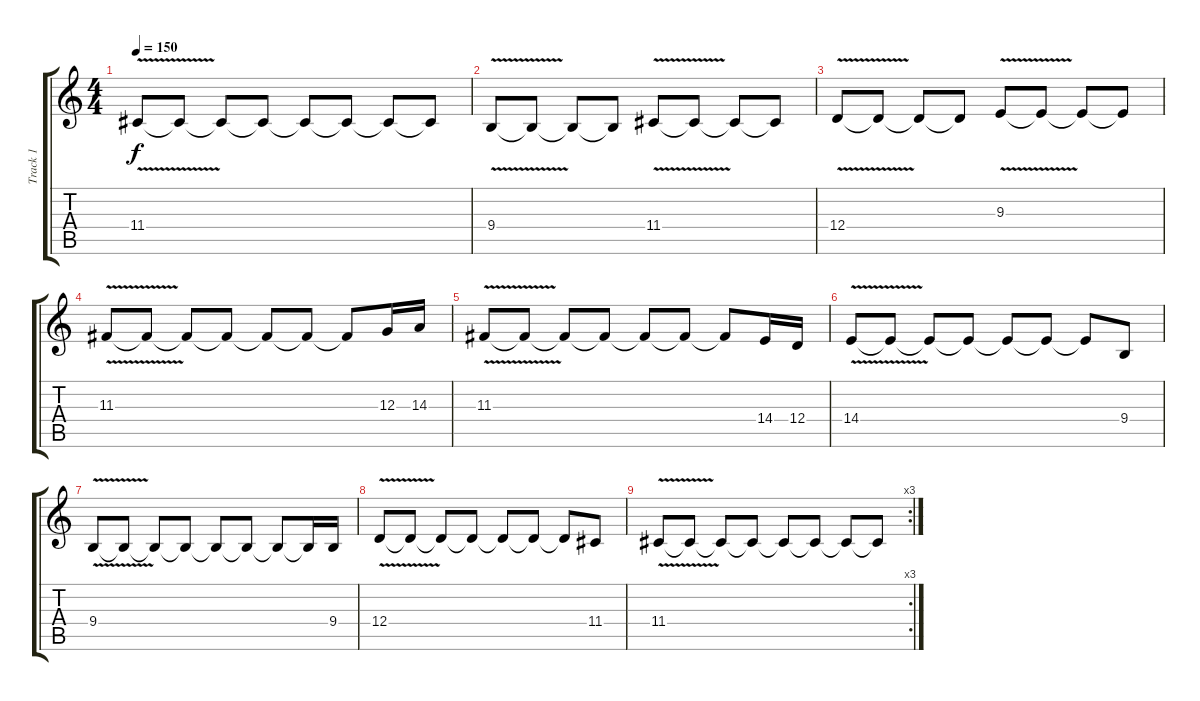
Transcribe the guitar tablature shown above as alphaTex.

\track ("Track 1" "Track 1") {instrument lead5charang}
\staff {score tabs}
\tuning (E4 B3 G3 D3 A2 E2) {hide}
\ts (4 4)
\tempo 150
\clef g2
\ks c
11.4{v}.8{dy f} 11.4{t}.8 11.4{t}.8 11.4{t}.8 11.4{t}.8 11.4{t}.8 11.4{t}.8 11.4{t}.8 |
9.4{v}.8 9.4{t}.8 9.4{t}.8 9.4{t}.8 11.4{v}.8 11.4{t}.8 11.4{t}.8 11.4{t}.8 |
12.4{v}.8 12.4{t}.8 12.4{t}.8 12.4{t}.8 9.3{v}.8 9.3{t}.8 9.3{t}.8 9.3{t}.8 |
11.3{v}.8 11.3{t}.8 11.3{t}.8 11.3{t}.8 11.3{t}.8 11.3{t}.8 11.3{t}.8 12.3.16 14.3.16 |
11.3{v}.8 11.3{t}.8 11.3{t}.8 11.3{t}.8 11.3{t}.8 11.3{t}.8 11.3{t}.8 14.4.16 12.4.16 |
14.4{v}.8 14.4{t}.8 14.4{t}.8 14.4{t}.8 14.4{t}.8 14.4{t}.8 14.4{t}.8 9.4.8 |
9.4{v}.8 9.4{t}.8 9.4{t}.8 9.4{t}.8 9.4{t}.8 9.4{t}.8 9.4{t}.8 9.4{t}.16 9.4.16 |
12.4{v}.8 12.4{t}.8 12.4{t}.8 12.4{t}.8 12.4{t}.8 12.4{t}.8 12.4{t}.8 11.4.8 |
\rc 3
11.4{v}.8 11.4{t}.8 11.4{t}.8 11.4{t}.8 11.4{t}.8 11.4{t}.8 11.4{t}.8 11.4{t}.8
